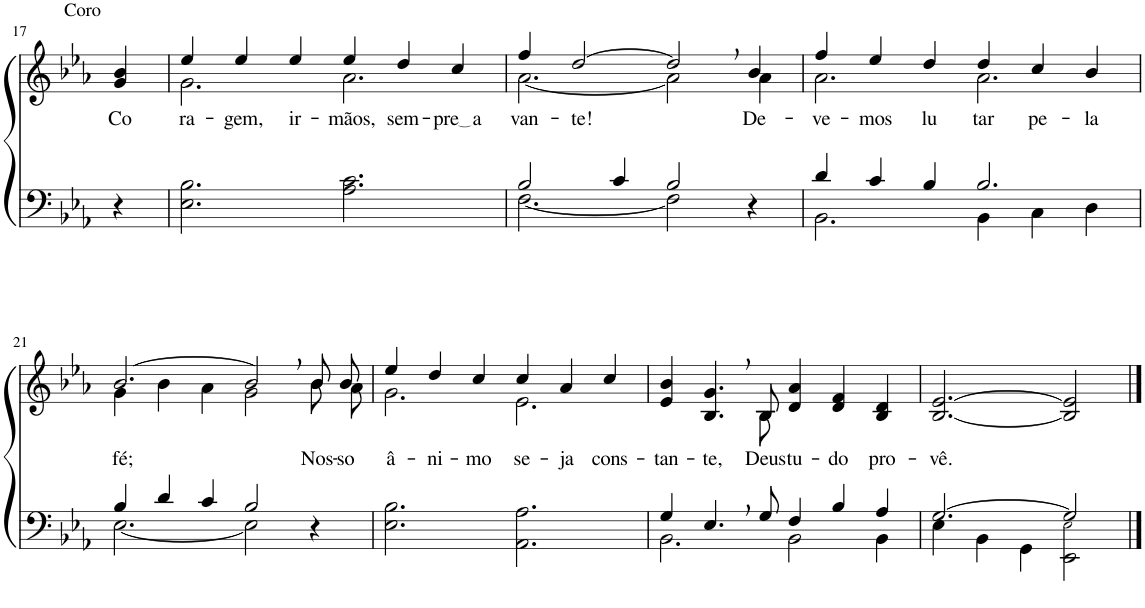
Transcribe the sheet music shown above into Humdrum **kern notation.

**kern	**kern	**text
*part2	*part1	*part1
*staff2	*staff1	*staff1
*I"Parte III e IV	*I"Parte I e II	*
!!LO:PB:g=z
*clefF4	*clefG2	*
*k[b-e-a-]	*k[b-e-a-]	*
*M6/4	*M6/4	*
=17	=17	=17
!	!LO:TX:a:t=Coro	!
!	!	!LO:LY:b
4r	4g/ 4b-/	Co-
=18	=18	=18
*	*^	*
!	!	!	!LO:LY:b
2.E-\ 2.B-\	4ee-/	2.g\	-ra-
!	!	!	!LO:LY:b
.	4ee-/	.	-gem,
!	!	!	!LO:LY:b
.	4ee-/	.	ir-
!	!	!	!LO:LY:b
2.A-\ 2.c\	4ee-/	2.a-\	-mãos,
!	!	!	!LO:LY:b
.	4dd/	.	sem-
!	!	!	!LO:LY:b
.	4cc/	.	pre a
=19	=19	=19	=19
*^	*	*	*
!	!	!	!	!LO:LY:b
2B-/	[2.F\	4ff/	[2.a-\	van-
!	!	!	!	!LO:LY:b
.	.	[2dd/	.	te!
4c/	.	.	.	.
2B-/	2F\]	2dd,/]	2a-\]	.
!	!	!	!	!LO:LY:b
4r	4ryy	4b-/	4a-\	De-
=20	=20	=20	=20	=20
!	!	!	!	!LO:LY:b
4d/	2.BB-\	4ff/	2.a-\	-ve-
!	!	!	!	!LO:LY:b
4c/	.	4ee-/	.	-mos
!	!	!	!	!LO:LY:b
4B-/	.	4dd/	.	lu-
!	!	!	!	!LO:LY:b
2.B-/	4BB-\	4dd/	2.a-\	-tar
!	!	!	!	!LO:LY:b
.	4C\	4cc/	.	pe-
!	!	!	!	!LO:LY:b
.	4D\	4b-/	.	-la
!!LO:LB:g=z	!!
=21	=21	=21	=21	=21
!	!	!	!	!LO:LY:b
4B-/	[2.E-\	[2.b-/	4g\	fé;
4d/	.	.	4b-\	.
4c/	.	.	4a-\	.
2B-/	2E-\]	2b-,/]	2g\	.
!	!	!	!	!LO:LY:b
4r	4ryy	8b-/L	8b-\L	Nos-
!	!	!	!	!LO:LY:b
.	.	8b-/J	8a-\J	-so
*v	*v	*	*	*
=22	=22	=22	=22
!	!	!	!LO:LY:b
2.E-\ 2.B-\	4ee-/	2.g\	â-
!	!	!	!LO:LY:b
.	4dd/	.	-ni-
!	!	!	!LO:LY:b
.	4cc/	.	-mo
!	!	!	!LO:LY:b
2.AA-\ 2.A-\	4cc/	2.e-\	se-
!	!	!	!LO:LY:b
.	4a-/	.	-ja
!	!	!	!LO:LY:b
.	4cc/	.	cons-
=23	=23	=23	=23
*^	*	*	*
!	!	!	!	!LO:LY:b
4G/	2.BB-\	4e-/ 4b-/	8ryy	-tan-
!	!	!	!	!LO:LY:b
*	*	*v	*v	*
4.E-,/	.	4.B-/, 4.g/,	-te,
*	*	*^	*
!	!	!	!	!LO:LY:b
8G/	.	8B-/	8B-\	Deus
!	!	!	!	!LO:LY:b
4F/	2BB-\	4d/ 4a-/	2.ryy	tu-
!	!	!	!	!LO:LY:b
4B-/	.	4d/ 4f/	.	-do
!	!	!	!	!LO:LY:b
4A-/	4BB-\	4B-/ 4d/	.	pro-
*	*	*v	*v	*
=24	=24	=24	=24
!	!	!	!LO:LY:b
[2.G/	4E-\	[2.B-/ [2.e-/	-vê.
.	4BB-\	.	.
.	4GG\	.	.
2G/]	2EE-\ 2E-!\	2B-/] 2e-/]	.
*v	*v	*	*
==	==	==
*-	*-	*-
